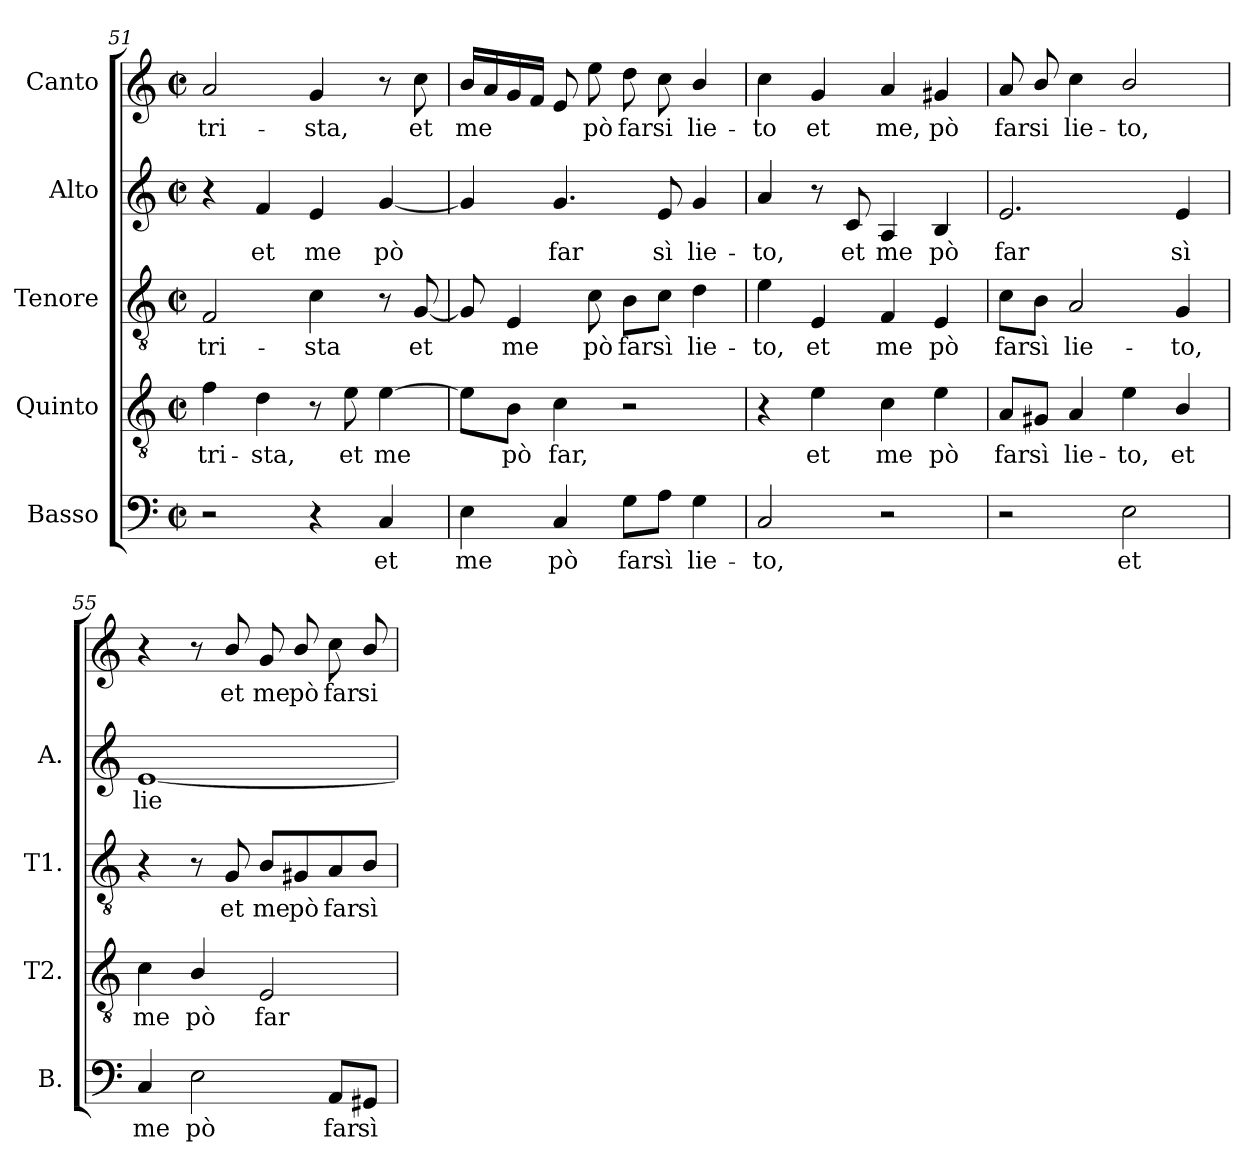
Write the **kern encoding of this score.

**kern	**text	**kern	**text	**kern	**text	**kern	**text	**kern	**text
*part5	*part5	*part4	*part4	*part3	*part3	*part2	*part2	*part1	*part1
*staff5	*staff5	*staff4	*staff4	*staff3	*staff3	*staff2	*staff2	*staff1	*staff1
*I"Basso	*	*I"Quinto	*	*I"Tenore	*	*I"Alto	*	*I"Canto	*
*I'B.	*	*I'T2.	*	*I'T1.	*	*I'A.	*	*	*
*clefF4	*	*clefGv2	*	*clefGv2	*	*clefG2	*	*clefG2	*
*	*	*ITrd7c12	*	*ITrd7c12	*	*	*	*	*
*k[]	*	*k[]	*	*k[]	*	*k[]	*	*k[]	*
*C:	*	*C:	*	*C:	*	*C:	*	*C:	*
*M2/2	*	*M2/2	*	*M2/2	*	*M2/2	*	*M2/2	*
*met(c|)	*	*met(c|)	*	*met(c|)	*	*met(c|)	*	*met(c|)	*
=51	=51	=51	=51	=51	=51	=51	=51	=51	=51
!	!	!	!LO:LY:b:color=#000000	!	!	!	!	!	!
!	!	!	!	!	!LO:LY:b:color=#000000	!	!	!	!
!	!	!	!	!	!	!	!	!	!LO:LY:b:color=#000000
2r	.	4Fi\	-tri-	2FFi/	-tri-	4r	.	2ai/	-tri-
!	!	!	!LO:LY:b:color=#000000	!	!	!	!	!	!
!	!	!	!	!	!	!	!LO:LY:b:color=#000000	!	!
.	.	4Di\	-sta,	.	.	4fi/	et	.	.
!	!	!	!	!	!LO:LY:b:color=#000000	!	!	!	!
!	!	!	!	!	!	!	!LO:LY:b:color=#000000	!	!
!	!	!	!	!	!	!	!	!	!LO:LY:b:color=#000000
4r	.	8r	.	4Ci\	-sta	4ei/	me	4gi/	-sta,
!	!	!	!LO:LY:b:color=#000000	!	!	!	!	!	!
.	.	8Ei\	et	.	.	.	.	.	.
!	!LO:LY:b:color=#000000	!	!	!	!	!	!	!	!
!	!	!	!LO:LY:b:color=#000000	!	!	!	!	!	!
!	!	!	!	!	!	!	!LO:LY:b:color=#000000	!	!
4Ci/	et	[4Ei\	me	8r	.	[4gi/	pò	8r	.
!	!	!	!	!	!LO:LY:b:color=#000000	!	!	!	!
!	!	!	!	!	!	!	!	!	!LO:LY:b:color=#000000
.	.	.	.	[8GGi/	et	.	.	8cci\	et
!!LO:LB:g=z
=52	=52	=52	=52	=52	=52	=52	=52	=52	=52
!	!LO:LY:b:color=#000000	!	!	!	!	!	!	!	!
!	!	!	!	!	!	!	!	!	!LO:LY:b:color=#000000
4Ei\	me	8Ei\L]	.	8GGi/]	.	4gi/]	.	16bi/LL	me
.	.	.	.	.	.	.	.	16ai/	.
!	!	!	!LO:LY:b:color=#000000	!	!	!	!	!	!
!	!	!	!	!	!LO:LY:b:color=#000000	!	!	!	!
.	.	8BBi\J	pò	4EEi/	me	.	.	16gi/	.
.	.	.	.	.	.	.	.	16fi/JJ	.
!	!LO:LY:b:color=#000000	!	!	!	!	!	!	!	!
!	!	!	!LO:LY:b:color=#000000	!	!	!	!	!	!
!	!	!	!	!	!	!	!LO:LY:b:color=#000000	!	!
4Ci/	pò	4Ci\	far,	.	.	4.gi/	far	8ei/	.
!	!	!	!	!	!LO:LY:b:color=#000000	!	!	!	!
!	!	!	!	!	!	!	!	!	!LO:LY:b:color=#000000
.	.	.	.	8Ci\	pò	.	.	8eei\	pò
!	!LO:LY:b:color=#000000	!	!	!	!	!	!	!	!
!	!	!	!	!	!LO:LY:b:color=#000000	!	!	!	!
!	!	!	!	!	!	!	!	!	!LO:LY:b:color=#000000
8Gi\L	far	2r	.	8BBi\L	far	.	.	8ddi\	far
!	!LO:LY:b:color=#000000	!	!	!	!	!	!	!	!
!	!	!	!	!	!LO:LY:b:color=#000000	!	!	!	!
!	!	!	!	!	!	!	!LO:LY:b:color=#000000	!	!
!	!	!	!	!	!	!	!	!	!LO:LY:b:color=#000000
8Ai\J	sì	.	.	8Ci\J	sì	8ei/	sì	8cci\	si
!	!LO:LY:b:color=#000000	!	!	!	!	!	!	!	!
!	!	!	!	!	!LO:LY:b:color=#000000	!	!	!	!
!	!	!	!	!	!	!	!LO:LY:b:color=#000000	!	!
!	!	!	!	!	!	!	!	!	!LO:LY:b:color=#000000
4Gi\	lie-	.	.	4Di\	lie-	4gi/	lie-	4bi/	lie-
=53	=53	=53	=53	=53	=53	=53	=53	=53	=53
!	!LO:LY:b:color=#000000	!	!	!	!	!	!	!	!
!	!	!	!	!	!LO:LY:b:color=#000000	!	!	!	!
!	!	!	!	!	!	!	!LO:LY:b:color=#000000	!	!
!	!	!	!	!	!	!	!	!	!LO:LY:b:color=#000000
2Ci/	-to,	4r	.	4Ei\	-to,	4ai/	-to,	4cci\	-to
!	!	!	!LO:LY:b:color=#000000	!	!	!	!	!	!
!	!	!	!	!	!LO:LY:b:color=#000000	!	!	!	!
!	!	!	!	!	!	!	!	!	!LO:LY:b:color=#000000
.	.	4Ei\	et	4EEi/	et	8r	.	4gi/	et
!	!	!	!	!	!	!	!LO:LY:b:color=#000000	!	!
.	.	.	.	.	.	8ci/	et	.	.
!	!	!	!LO:LY:b:color=#000000	!	!	!	!	!	!
!	!	!	!	!	!LO:LY:b:color=#000000	!	!	!	!
!	!	!	!	!	!	!	!LO:LY:b:color=#000000	!	!
!	!	!	!	!	!	!	!	!	!LO:LY:b:color=#000000
2r	.	4Ci\	me	4FFi/	me	4Ai/	me	4ai/	me,
!	!	!	!LO:LY:b:color=#000000	!	!	!	!	!	!
!	!	!	!	!	!LO:LY:b:color=#000000	!	!	!	!
!	!	!	!	!	!	!	!LO:LY:b:color=#000000	!	!
!	!	!	!	!	!	!	!	!	!LO:LY:b:color=#000000
.	.	4Ei\	pò	4EEi/	pò	4Bi/	pò	4g#Xi/	pò
=54	=54	=54	=54	=54	=54	=54	=54	=54	=54
!	!	!	!LO:LY:b:color=#000000	!	!	!	!	!	!
!	!	!	!	!	!LO:LY:b:color=#000000	!	!	!	!
!	!	!	!	!	!	!	!LO:LY:b:color=#000000	!	!
!	!	!	!	!	!	!	!	!	!LO:LY:b:color=#000000
2r	.	8AAi/L	far	8Ci\L	far	2.ei/	far	8ai/	far
!	!	!	!LO:LY:b:color=#000000	!	!	!	!	!	!
!	!	!	!	!	!LO:LY:b:color=#000000	!	!	!	!
!	!	!	!	!	!	!	!	!	!LO:LY:b:color=#000000
.	.	8GG#Xi/J	sì	8BBi\J	sì	.	.	8bi/	si
!	!	!	!LO:LY:b:color=#000000	!	!	!	!	!	!
!	!	!	!	!	!LO:LY:b:color=#000000	!	!	!	!
!	!	!	!	!	!	!	!	!	!LO:LY:b:color=#000000
.	.	4AAi/	lie-	2AAi/	lie-	.	.	4cci\	lie-
!	!LO:LY:b:color=#000000	!	!	!	!	!	!	!	!
!	!	!	!LO:LY:b:color=#000000	!	!	!	!	!	!
!	!	!	!	!	!	!	!	!	!LO:LY:b:color=#000000
2Ei\	et	4Ei\	-to,	.	.	.	.	2bi/	-to,
!	!	!	!LO:LY:b:color=#000000	!	!	!	!	!	!
!	!	!	!	!	!LO:LY:b:color=#000000	!	!	!	!
!	!	!	!	!	!	!	!LO:LY:b:color=#000000	!	!
.	.	4BBi/	et	4GGi/	-to,	4ei/	sì	.	.
=55	=55	=55	=55	=55	=55	=55	=55	=55	=55
!	!LO:LY:b:color=#000000	!	!	!	!	!	!	!	!
!	!	!	!LO:LY:b:color=#000000	!	!	!	!	!	!
!	!	!	!	!	!	!	!LO:LY:b:color=#000000	!	!
4Ci/	me	4Ci\	me	4r	.	[1ei	lie-	4r	.
!	!LO:LY:b:color=#000000	!	!	!	!	!	!	!	!
!	!	!	!LO:LY:b:color=#000000	!	!	!	!	!	!
2Ei\	pò	4BBi/	pò	8r	.	.	.	8r	.
!	!	!	!	!	!LO:LY:b:color=#000000	!	!	!	!
!	!	!	!	!	!	!	!	!	!LO:LY:b:color=#000000
.	.	.	.	8GGi/	et	.	.	8bi/	et
!	!	!	!LO:LY:b:color=#000000	!	!	!	!	!	!
!	!	!	!	!	!LO:LY:b:color=#000000	!	!	!	!
!	!	!	!	!	!	!	!	!	!LO:LY:b:color=#000000
.	.	2EEi/	far	8BBi/L	me	.	.	8gi/	me
!	!	!	!	!	!LO:LY:b:color=#000000	!	!	!	!
!	!	!	!	!	!	!	!	!	!LO:LY:b:color=#000000
.	.	.	.	8GG#Xi/	pò	.	.	8bi/	pò
!	!LO:LY:b:color=#000000	!	!	!	!	!	!	!	!
!	!	!	!	!	!LO:LY:b:color=#000000	!	!	!	!
!	!	!	!	!	!	!	!	!	!LO:LY:b:color=#000000
8AAi/L	far	.	.	8AAi/	far	.	.	8cci\	far
!	!LO:LY:b:color=#000000	!	!	!	!	!	!	!	!
!	!	!	!	!	!LO:LY:b:color=#000000	!	!	!	!
!	!	!	!	!	!	!	!	!	!LO:LY:b:color=#000000
8GG#Xi/J	sì	.	.	8BBi/J	sì	.	.	8bi/	si
=	=	=	=	=	=	=	=	=	=
*-	*-	*-	*-	*-	*-	*-	*-	*-	*-
